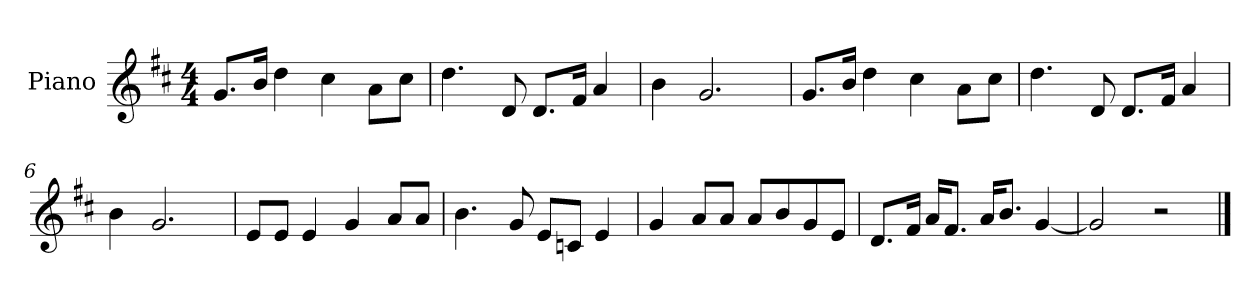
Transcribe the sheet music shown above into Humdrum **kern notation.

**kern
*part1
*staff1
*I"Piano
*I'P-no
*clefG2
*k[f#c#]
*M4/4
*MM90
=1
8.g/L
16b/Jk
4dd\
4cc#\
8a\L
8cc#\J
=2
4.dd\
8d/
8.d/L
16f#/Jk
4a/
=3
4b\
2.g/
=4
8.g/L
16b/Jk
4dd\
4cc#\
8a\L
8cc#\J
=5
4.dd\
8d/
8.d/L
16f#/Jk
4a/
=6
4b\
2.g/
!!LO:LB:g=z
=7
8e/L
8e/J
4e/
4g/
8a/L
8a/J
=8
4.b\
8g/
8e/L
8cn/J
4e/
=9
4g/
8a/L
8a/J
8a/L
8b/
8g/
8e/J
=10
8.d/L
16f#/Jk
16a/KL
8.f#/J
16a/KL
8.b/J
[4g/
=11
2g/]
2r
==
*-
